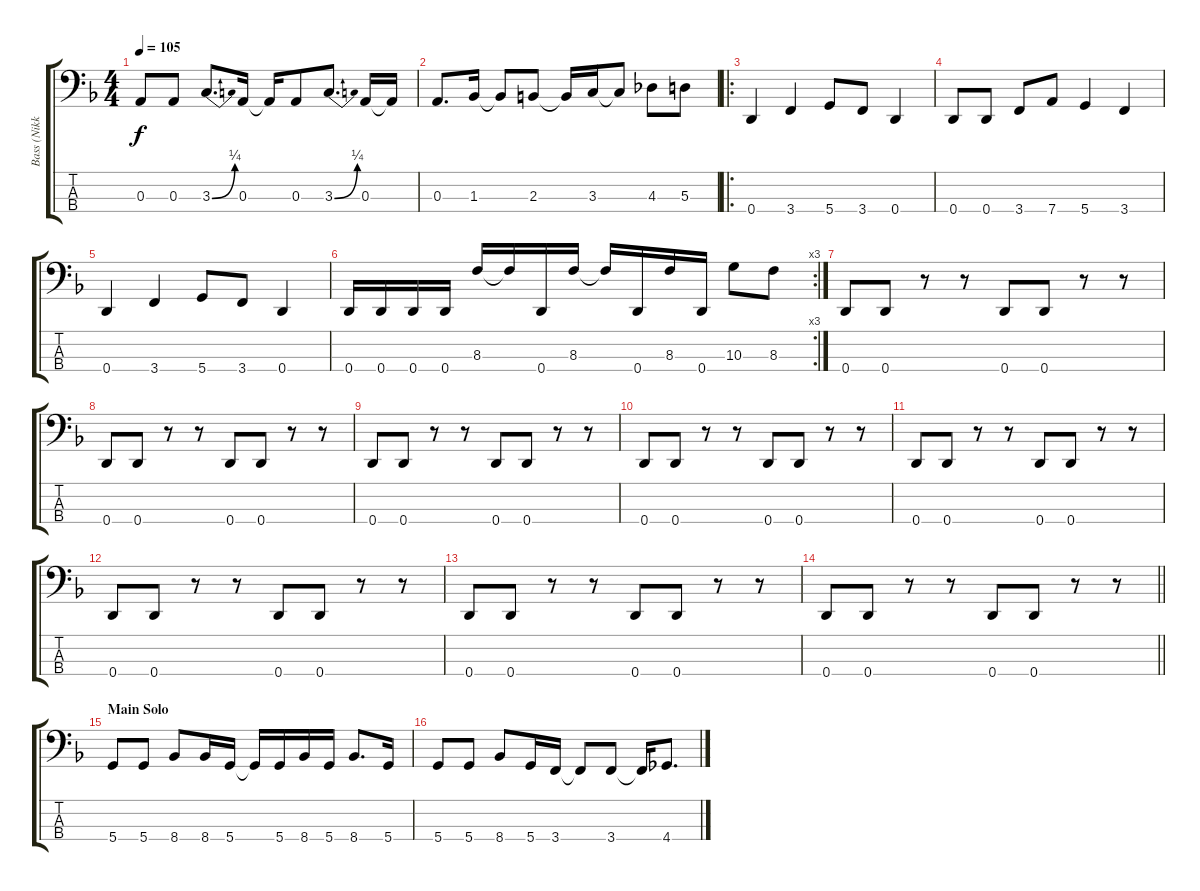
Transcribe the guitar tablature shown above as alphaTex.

\track ("Bass (Nikki Syxx)" "Bass (Nikk") {instrument electricbassfinger}
\staff {score tabs}
\tuning (G2 D2 A1 D1) {hide}
\ts (4 4)
\tempo 105
\clef f4
\ks f
0.3.8{dy f} 0.3.8 3.3{be (bend 0 0 60 1)}.8{d} 0.3.16 0.3{t}.16 0.3.8 3.3{be (bend 0 0 60 1)}.8{d} 0.3.16 0.3{t}.16 |
0.3.8{d} 1.3.16 1.3{t}.8 2.3.8 2.3{t}.16 3.3.16 3.3{t}.8 4.3.8 5.3.8 |
\ro
0.4.4 3.4.4 5.4.8 3.4.8 0.4.4 |
0.4.8 0.4.8 3.4.8 7.4.8 5.4.4 3.4.4 |
0.4.4 3.4.4 5.4.8 3.4.8 0.4.4 |
\rc 3
0.4.16 0.4.16 0.4.16 0.4.16 8.3.16 8.3{t}.16 0.4.16 8.3.16 8.3{t}.16 0.4.16 8.3.16 0.4.16 10.3.8 8.3.8 |
0.4.8 0.4.8 r.8 r.8 0.4.8 0.4.8 r.8 r.8 |
0.4.8 0.4.8 r.8 r.8 0.4.8 0.4.8 r.8 r.8 |
0.4.8 0.4.8 r.8 r.8 0.4.8 0.4.8 r.8 r.8 |
0.4.8 0.4.8 r.8 r.8 0.4.8 0.4.8 r.8 r.8 |
0.4.8 0.4.8 r.8 r.8 0.4.8 0.4.8 r.8 r.8 |
0.4.8 0.4.8 r.8 r.8 0.4.8 0.4.8 r.8 r.8 |
0.4.8 0.4.8 r.8 r.8 0.4.8 0.4.8 r.8 r.8 |
\barLineRight lightlight
0.4.8 0.4.8 r.8 r.8 0.4.8 0.4.8 r.8 r.8 |
\section ("" "Main Solo")
5.4.8 5.4.8 8.4.8 8.4.16 5.4.16 5.4{t}.16 5.4.16 8.4.16 5.4.16 8.4.8{d} 5.4.16 |
5.4.8 5.4.8 8.4.8 5.4.16 3.4.16 3.4{t}.8 3.4.8 3.4{t}.16 4.4.8{d}
